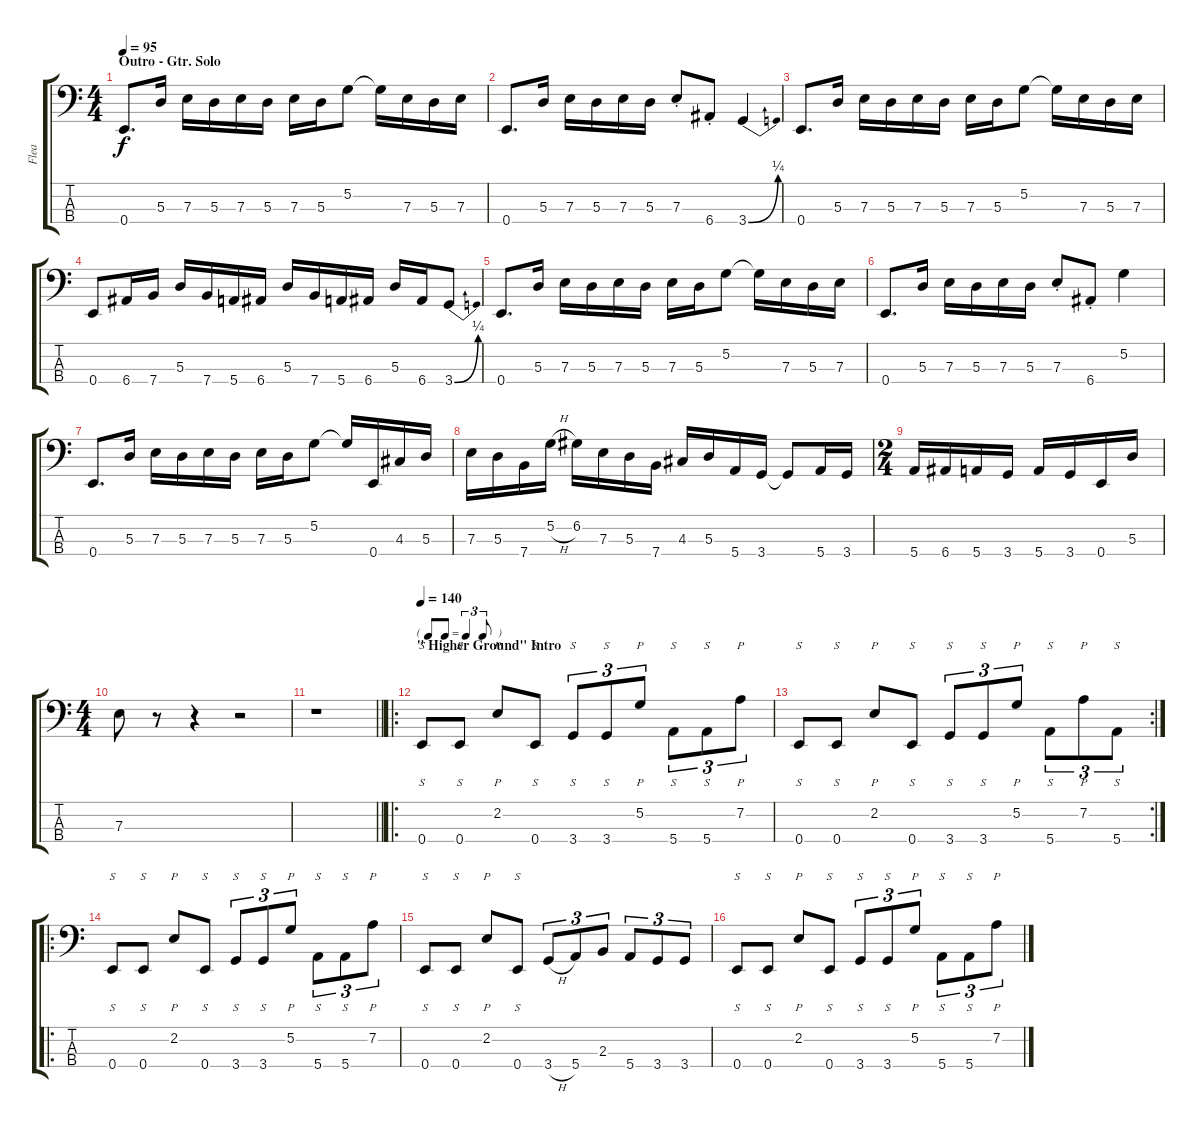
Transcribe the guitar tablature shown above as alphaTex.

\track ("Flea " "Flea ") {instrument electricbassfinger}
\staff {score tabs}
\tuning (G2 D2 A1 E1) {hide}
\ts (4 4)
\section ("" "Outro - Gtr. Solo")
\tempo 95
\clef f4
\ks c
0.4.8{d dy f} 5.3.16 7.3.16 5.3.16 7.3.16 5.3.16 7.3.16 5.3.16 5.2.8 5.2{t}.16 7.3.16 5.3.16 7.3.16 |
0.4.8{d} 5.3.16 7.3.16 5.3.16 7.3.16 5.3.16 7.3{st}.8 6.4{st}.8 3.4{be (bend 0 0 60 1)}.4 |
0.4.8{d} 5.3.16 7.3.16 5.3.16 7.3.16 5.3.16 7.3.16 5.3.16 5.2.8 5.2{t}.16 7.3.16 5.3.16 7.3.16 |
0.4.8 6.4.16 7.4.16 5.3.16 7.4.16 5.4.16 6.4.16 5.3.16 7.4.16 5.4.16 6.4.16 5.3.16 6.4.16 3.4{be (bend 0 0 60 1)}.8 |
0.4.8{d} 5.3.16 7.3.16 5.3.16 7.3.16 5.3.16 7.3.16 5.3.16 5.2.8 5.2{t}.16 7.3.16 5.3.16 7.3.16 |
0.4.8{d} 5.3.16 7.3.16 5.3.16 7.3.16 5.3.16 7.3{st}.8 6.4{st}.8 5.2.4 |
0.4.8{d} 5.3.16 7.3.16 5.3.16 7.3.16 5.3.16 7.3.16 5.3.16 5.2.8 5.2{t}.16 0.4.16 4.3.16 5.3.16 |
7.3.16 5.3.16 7.4.16 5.2{h}.16 6.2.16 7.3.16 5.3.16 7.4.16 4.3.16 5.3.16 5.4.16 3.4.16 3.4{t}.8 5.4.16 3.4.16 |
\ts (2 4)
5.4.16 6.4.16 5.4.16 3.4.16 5.4.16 3.4.16 0.4.16 5.3.16 |
\ts (4 4)
7.3.8 r.8 r.4 r.2 |
\barLineRight lightlight
r.1 |
\ro
\tf triplet8th
\section ("" "\" Higher Ground\" Intro")
\tempo 140
0.4.8{s instrument slapbass1} 0.4.8{s} 2.2.8{p} 0.4.8{s} 3.4.8{s tu (3 2)} 3.4.8{s tu (3 2)} 5.2.8{p tu (3 2)} 5.4.8{s tu (3 2)} 5.4.8{s tu (3 2)} 7.2.8{p tu (3 2)} |
\rc 2
0.4.8{s} 0.4.8{s} 2.2.8{p} 0.4.8{s} 3.4.8{s tu (3 2)} 3.4.8{s tu (3 2)} 5.2.8{p tu (3 2)} 5.4.8{s tu (3 2)} 7.2.8{p tu (3 2)} 5.4.8{s tu (3 2)} |
\ro
0.4.8{s instrument slapbass1} 0.4.8{s} 2.2.8{p} 0.4.8{s} 3.4.8{s tu (3 2)} 3.4.8{s tu (3 2)} 5.2.8{p tu (3 2)} 5.4.8{s tu (3 2)} 5.4.8{s tu (3 2)} 7.2.8{p tu (3 2)} |
0.4.8{s} 0.4.8{s} 2.2.8{p} 0.4.8{s} 3.4{h}.8{tu (3 2) instrument electricbassfinger} 5.4.8{tu (3 2)} 2.3.8{tu (3 2)} 5.4.8{tu (3 2)} 3.4.8{tu (3 2)} 3.4.8{tu (3 2)} |
0.4.8{s instrument slapbass1} 0.4.8{s} 2.2.8{p} 0.4.8{s} 3.4.8{s tu (3 2)} 3.4.8{s tu (3 2)} 5.2.8{p tu (3 2)} 5.4.8{s tu (3 2)} 5.4.8{s tu (3 2)} 7.2.8{p tu (3 2)}
